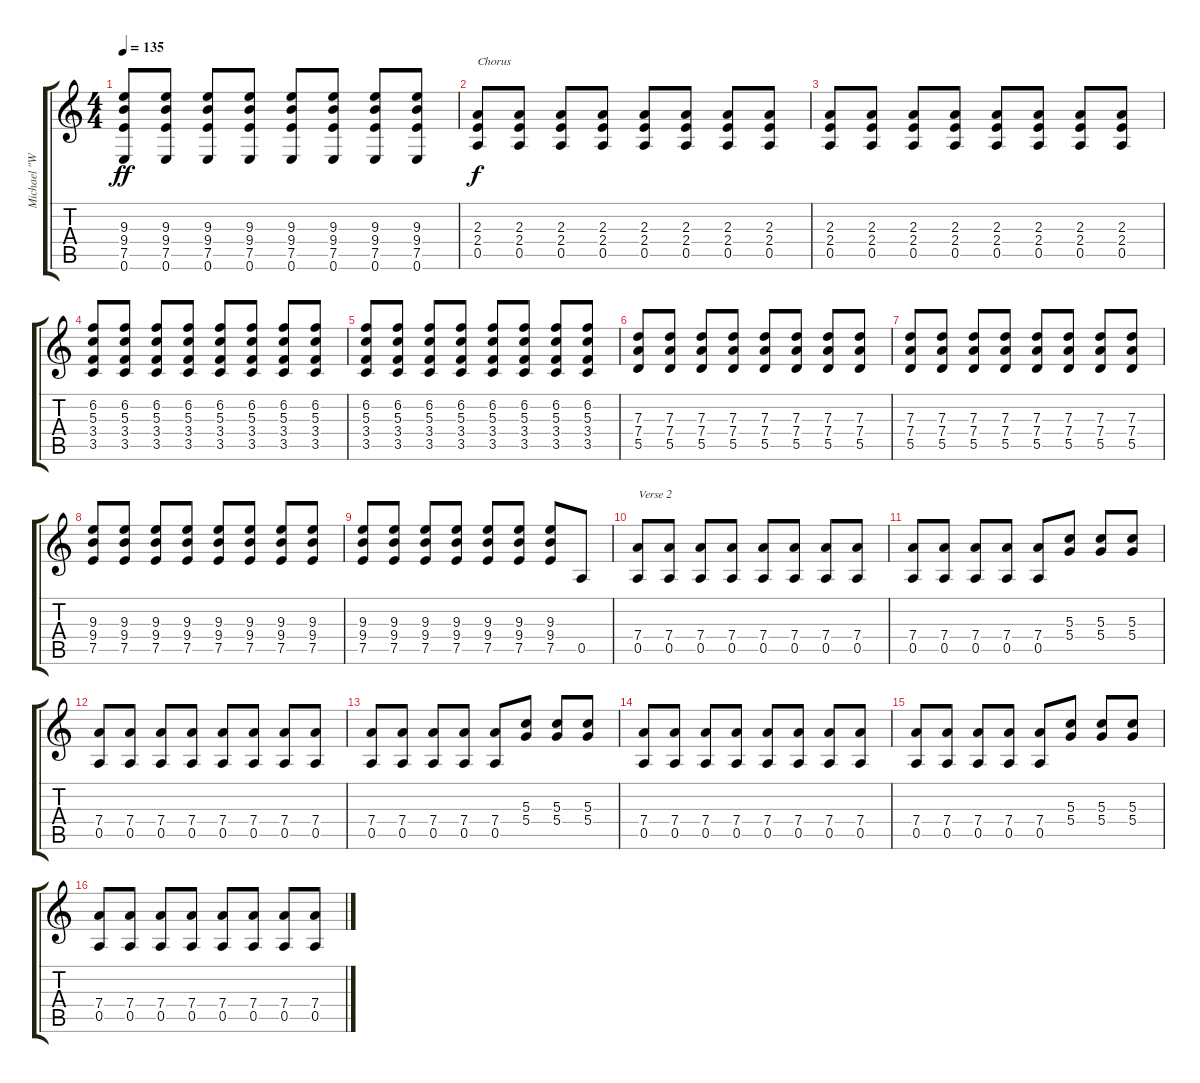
\track ("Michael \"Würzel\" Burston" "Michael \"W") {instrument distortionguitar}
\staff {score tabs}
\tuning (E4 B3 G3 D3 A2 E2) {hide}
\ts (4 4)
\tempo 135
\clef g2
\ks c
(9.3 9.4 7.5 0.6).8{dy ff} (9.3 9.4 7.5 0.6).8 (9.3 9.4 7.5 0.6).8 (9.3 9.4 7.5 0.6).8 (9.3 9.4 7.5 0.6).8 (9.3 9.4 7.5 0.6).8 (9.3 9.4 7.5 0.6).8 (9.3 9.4 7.5 0.6).8 |
(2.3 2.4 0.5).8{txt "Chorus" dy f} (2.3 2.4 0.5).8 (2.3 2.4 0.5).8 (2.3 2.4 0.5).8 (2.3 2.4 0.5).8 (2.3 2.4 0.5).8 (2.3 2.4 0.5).8 (2.3 2.4 0.5).8 |
(2.3 2.4 0.5).8 (2.3 2.4 0.5).8 (2.3 2.4 0.5).8 (2.3 2.4 0.5).8 (2.3 2.4 0.5).8 (2.3 2.4 0.5).8 (2.3 2.4 0.5).8 (2.3 2.4 0.5).8 |
(6.2 5.3 3.4 3.5).8 (6.2 5.3 3.4 3.5).8 (6.2 5.3 3.4 3.5).8 (6.2 5.3 3.4 3.5).8 (6.2 5.3 3.4 3.5).8 (6.2 5.3 3.4 3.5).8 (6.2 5.3 3.4 3.5).8 (6.2 5.3 3.4 3.5).8 |
(6.2 5.3 3.4 3.5).8 (6.2 5.3 3.4 3.5).8 (6.2 5.3 3.4 3.5).8 (6.2 5.3 3.4 3.5).8 (6.2 5.3 3.4 3.5).8 (6.2 5.3 3.4 3.5).8 (6.2 5.3 3.4 3.5).8 (6.2 5.3 3.4 3.5).8 |
(7.3 7.4 5.5).8 (7.3 7.4 5.5).8 (7.3 7.4 5.5).8 (7.3 7.4 5.5).8 (7.3 7.4 5.5).8 (7.3 7.4 5.5).8 (7.3 7.4 5.5).8 (7.3 7.4 5.5).8 |
(7.3 7.4 5.5).8 (7.3 7.4 5.5).8 (7.3 7.4 5.5).8 (7.3 7.4 5.5).8 (7.3 7.4 5.5).8 (7.3 7.4 5.5).8 (7.3 7.4 5.5).8 (7.3 7.4 5.5).8 |
(9.3 9.4 7.5).8 (9.3 9.4 7.5).8 (9.3 9.4 7.5).8 (9.3 9.4 7.5).8 (9.3 9.4 7.5).8 (9.3 9.4 7.5).8 (9.3 9.4 7.5).8 (9.3 9.4 7.5).8 |
(9.3 9.4 7.5).8 (9.3 9.4 7.5).8 (9.3 9.4 7.5).8 (9.3 9.4 7.5).8 (9.3 9.4 7.5).8 (9.3 9.4 7.5).8 (9.3 9.4 7.5).8 0.5.8 |
(7.4 0.5).8{txt "Verse 2"} (7.4 0.5).8 (7.4 0.5).8 (7.4 0.5).8 (7.4 0.5).8 (7.4 0.5).8 (7.4 0.5).8 (7.4 0.5).8 |
(7.4 0.5).8 (7.4 0.5).8 (7.4 0.5).8 (7.4 0.5).8 (7.4 0.5).8 (5.3 5.4).8 (5.3 5.4).8 (5.3 5.4).8 |
(7.4 0.5).8 (7.4 0.5).8 (7.4 0.5).8 (7.4 0.5).8 (7.4 0.5).8 (7.4 0.5).8 (7.4 0.5).8 (7.4 0.5).8 |
(7.4 0.5).8 (7.4 0.5).8 (7.4 0.5).8 (7.4 0.5).8 (7.4 0.5).8 (5.3 5.4).8 (5.3 5.4).8 (5.3 5.4).8 |
(7.4 0.5).8 (7.4 0.5).8 (7.4 0.5).8 (7.4 0.5).8 (7.4 0.5).8 (7.4 0.5).8 (7.4 0.5).8 (7.4 0.5).8 |
(7.4 0.5).8 (7.4 0.5).8 (7.4 0.5).8 (7.4 0.5).8 (7.4 0.5).8 (5.3 5.4).8 (5.3 5.4).8 (5.3 5.4).8 |
(7.4 0.5).8 (7.4 0.5).8 (7.4 0.5).8 (7.4 0.5).8 (7.4 0.5).8 (7.4 0.5).8 (7.4 0.5).8 (7.4 0.5).8
